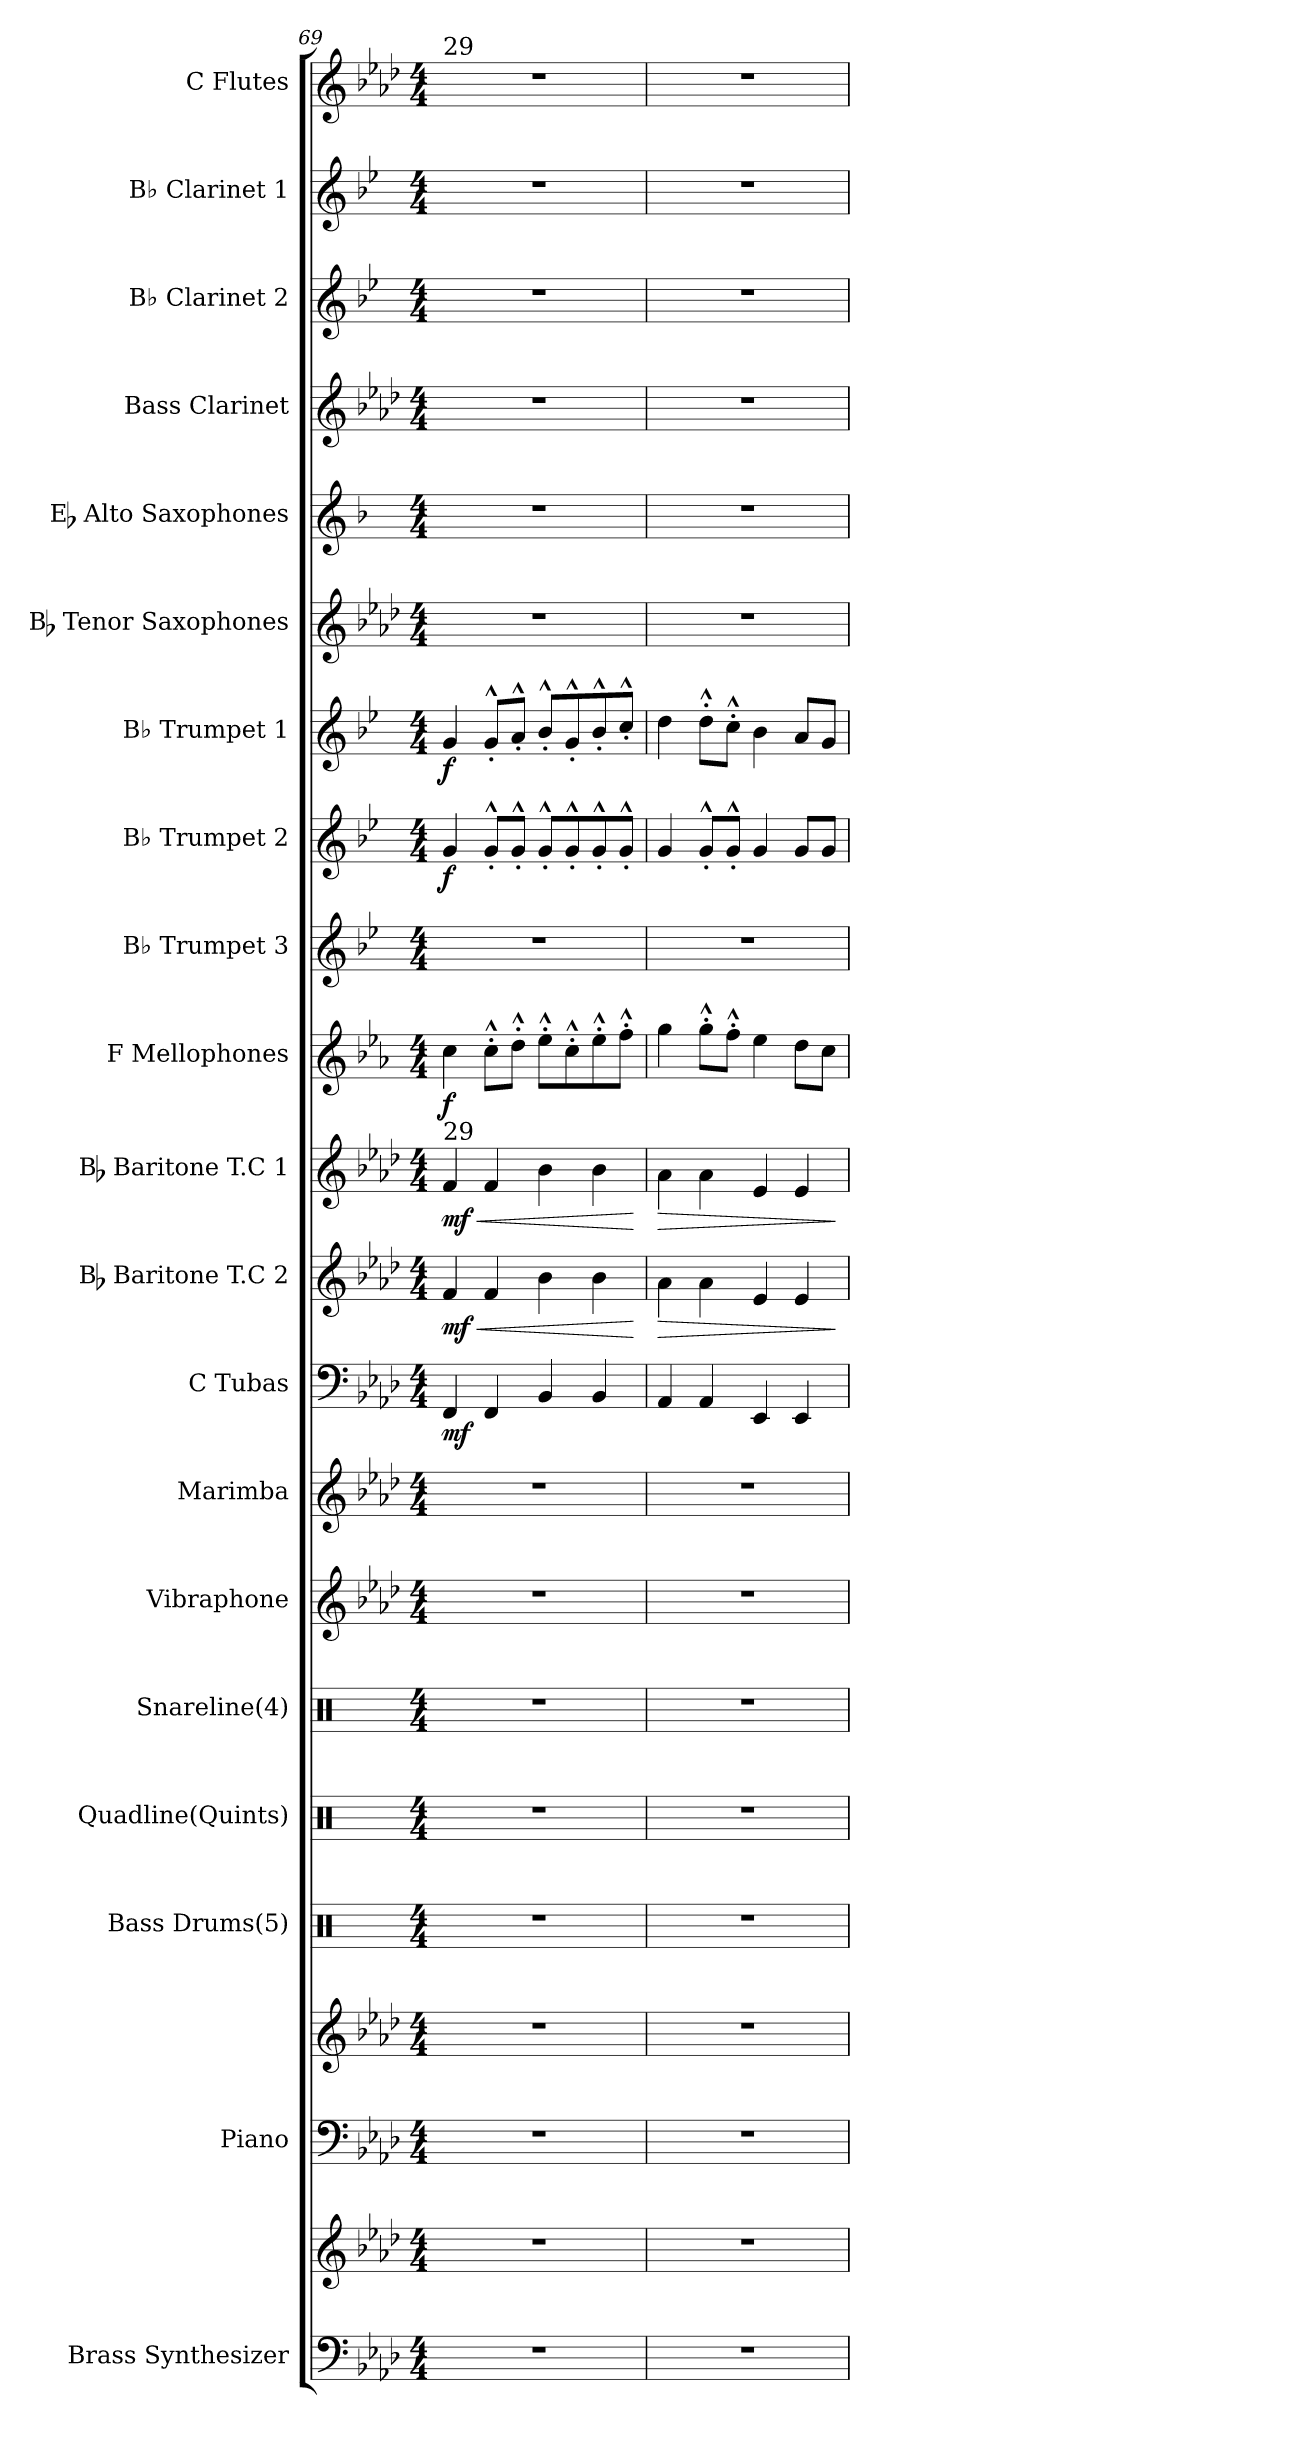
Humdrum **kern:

**kern	**kern	**kern	**kern	**kern	**kern	**kern	**kern	**kern	**kern	**dynam	**kern	**dynam	**kern	**dynam	**kern	**dynam	**kern	**kern	**dynam	**kern	**dynam	**kern	**kern	**kern	**kern	**kern	**kern
*part20	*part20	*part19	*part19	*part18	*part17	*part16	*part15	*part14	*part13	*part13	*part12	*part12	*part11	*part11	*part10	*part10	*part9	*part8	*part8	*part7	*part7	*part6	*part5	*part4	*part3	*part2	*part1
*staff22	*staff21	*staff20	*staff19	*staff18	*staff17	*staff16	*staff15	*staff14	*staff13	*staff13	*staff12	*staff12	*staff11	*staff11	*staff10	*staff10	*staff9	*staff8	*staff8	*staff7	*staff7	*staff6	*staff5	*staff4	*staff3	*staff2	*staff1
*I"Brass Synthesizer	*	*I"Piano	*	*I"Bass Drums(5)	*I"Quadline(Quints)	*I"Snareline(4)	*I"Vibraphone	*I"Marimba	*I"C Tubas	*	*I"Bb Baritone T.C 2	*	*I"Bb Baritone T.C 1	*	*I"F Mellophones	*	*I"B♭ Trumpet 3	*I"B♭ Trumpet 2	*	*I"B♭ Trumpet 1	*	*I"Bb Tenor Saxophones	*I"Eb Alto Saxophones	*I"Bass Clarinet	*I"B♭ Clarinet 2	*I"B♭ Clarinet 1	*I"C Flutes
*I'Synth.	*	*I'Pno.	*	*I'BD	*	*	*	*I'Marimba	*I'Tubas	*	*I'Baritone T.C 2	*	*I'Baritone T.C 1	*	*I'Mello	*	*I'B♭ Tpt. 3	*I'B♭ Tpt. 2	*	*I'B♭ Tpt. 1	*	*I'Tenor Saxes	*I'Alto Saxes	*I'B. Cl.	*I'B♭ Cl. 2	*I'B♭ Cl. 1	*I'Flutes
*clefF4	*clefG2	*clefF4	*clefG2	*clefX	*clefX	*clefX	*clefG2	*clefG2	*clefF4	*	*clefG2	*	*clefG2	*	*clefG2	*	*clefG2	*clefG2	*	*clefG2	*	*clefG2	*clefG2	*clefG2	*clefG2	*clefG2	*clefG2
*	*	*	*	*	*	*	*	*	*	*	*ITrd8c14	*	*ITrd8c14	*	*ITrd4c7	*	*ITrd1c2	*ITrd1c2	*	*ITrd1c2	*	*ITrd8c14	*ITrd5c9	*ITrd8c14	*ITrd1c2	*ITrd1c2	*
*k[b-e-a-d-]	*k[b-e-a-d-]	*k[b-e-a-d-]	*k[b-e-a-d-]	*k[]	*k[]	*k[]	*k[b-e-a-d-]	*k[b-e-a-d-]	*k[b-e-a-d-]	*	*k[b-e-a-d-]	*	*k[b-e-a-d-]	*	*k[b-e-a-d-]	*	*k[b-e-a-d-]	*k[b-e-a-d-]	*	*k[b-e-a-d-]	*	*k[b-e-a-d-]	*k[b-e-a-d-]	*k[b-e-a-d-]	*k[b-e-a-d-]	*k[b-e-a-d-]	*k[b-e-a-d-]
*M4/4	*M4/4	*M4/4	*M4/4	*M4/4	*M4/4	*M4/4	*M4/4	*M4/4	*M4/4	*	*M4/4	*	*M4/4	*	*M4/4	*	*M4/4	*M4/4	*	*M4/4	*	*M4/4	*M4/4	*M4/4	*M4/4	*M4/4	*M4/4
=69	=69	=69	=69	=69	=69	=69	=69	=69	=69	=69	=69	=69	=69	=69	=69	=69	=69	=69	=69	=69	=69	=69	=69	=69	=69	=69	=69
!	!	!	!	!	!	!	!	!	!	!	!	!	!	!	!	!	!	!	!	!	!	!	!	!	!	!	!LO:TX:a:t=29
!	!	!	!	!	!	!	!	!	!	!	!	!	!LO:TX:a:t=29	!	!	!	!	!	!	!	!	!	!	!	!	!	!
!	!	!	!	!	!	!	!	!	!	!LO:DY:b	!	!LO:HP:b	!	!LO:HP:b	!	!	!	!	!	!	!	!	!	!	!	!	!
!	!	!	!	!	!	!	!	!	!	!	!	!LO:DY:n=1:b	!	!LO:DY:n=1:b	!	!LO:DY:b	!	!	!LO:DY:b	!	!LO:DY:b	!	!	!	!	!	!
1r	1r	1r	1r	1r	1r	1r	1r	1r	4FF/	mf	4F/	< mf	4F/	< mf	4f\	f	1r	4f/	f	4f/	f	1r	1r	1r	1r	1r	1r
.	.	.	.	.	.	.	.	.	4FF/	.	4F/	.	4F/	.	8f'^^\L	.	.	8f'^^/L	.	8f'^^/L	.	.	.	.	.	.	.
.	.	.	.	.	.	.	.	.	.	.	.	.	.	.	8g'^^\J	.	.	8f'^^/J	.	8g'^^/J	.	.	.	.	.	.	.
.	.	.	.	.	.	.	.	.	4BB-/	.	4B-\	.	4B-\	.	8a-'^^\L	.	.	8f'^^/L	.	8a-'^^/L	.	.	.	.	.	.	.
.	.	.	.	.	.	.	.	.	.	.	.	.	.	.	8f'^^\	.	.	8f'^^/	.	8f'^^/	.	.	.	.	.	.	.
.	.	.	.	.	.	.	.	.	4BB-/	.	4B-\	.	4B-\	.	8a-'^^\	.	.	8f'^^/	.	8a-'^^/	.	.	.	.	.	.	.
.	.	.	.	.	.	.	.	.	.	.	.	.	.	.	8b-'^^\J	.	.	8f'^^/J	.	8b-'^^/J	.	.	.	.	.	.	.
.	.	.	.	.	.	.	.	.	.	.	.	[	.	[	.	.	.	.	.	.	.	.	.	.	.	.	.
=70	=70	=70	=70	=70	=70	=70	=70	=70	=70	=70	=70	=70	=70	=70	=70	=70	=70	=70	=70	=70	=70	=70	=70	=70	=70	=70	=70
!	!	!	!	!	!	!	!	!	!	!	!	!LO:HP:b	!	!LO:HP:b	!	!	!	!	!	!	!	!	!	!	!	!	!
1r	1r	1r	1r	1r	1r	1r	1r	1r	4AA-/	.	4A-\	>	4A-\	>	4cc\	.	1r	4f/	.	4cc\	.	1r	1r	1r	1r	1r	1r
.	.	.	.	.	.	.	.	.	4AA-/	.	4A-\	.	4A-\	.	8cc'^^\L	.	.	8f'^^/L	.	8cc'^^\L	.	.	.	.	.	.	.
.	.	.	.	.	.	.	.	.	.	.	.	.	.	.	8b-'^^\J	.	.	8f'^^/J	.	8b-'^^\J	.	.	.	.	.	.	.
.	.	.	.	.	.	.	.	.	4EE-/	.	4E-/	.	4E-/	.	4a-\	.	.	4f/	.	4a-\	.	.	.	.	.	.	.
.	.	.	.	.	.	.	.	.	4EE-/	.	4E-/	.	4E-/	.	8g\L	.	.	8f/L	.	8g/L	.	.	.	.	.	.	.
.	.	.	.	.	.	.	.	.	.	.	.	.	.	.	8f\J	.	.	8f/J	.	8f/J	.	.	.	.	.	.	.
.	.	.	.	.	.	.	.	.	.	.	.	]	.	]	.	.	.	.	.	.	.	.	.	.	.	.	.
=	=	=	=	=	=	=	=	=	=	=	=	=	=	=	=	=	=	=	=	=	=	=	=	=	=	=	=
*-	*-	*-	*-	*-	*-	*-	*-	*-	*-	*-	*-	*-	*-	*-	*-	*-	*-	*-	*-	*-	*-	*-	*-	*-	*-	*-	*-
